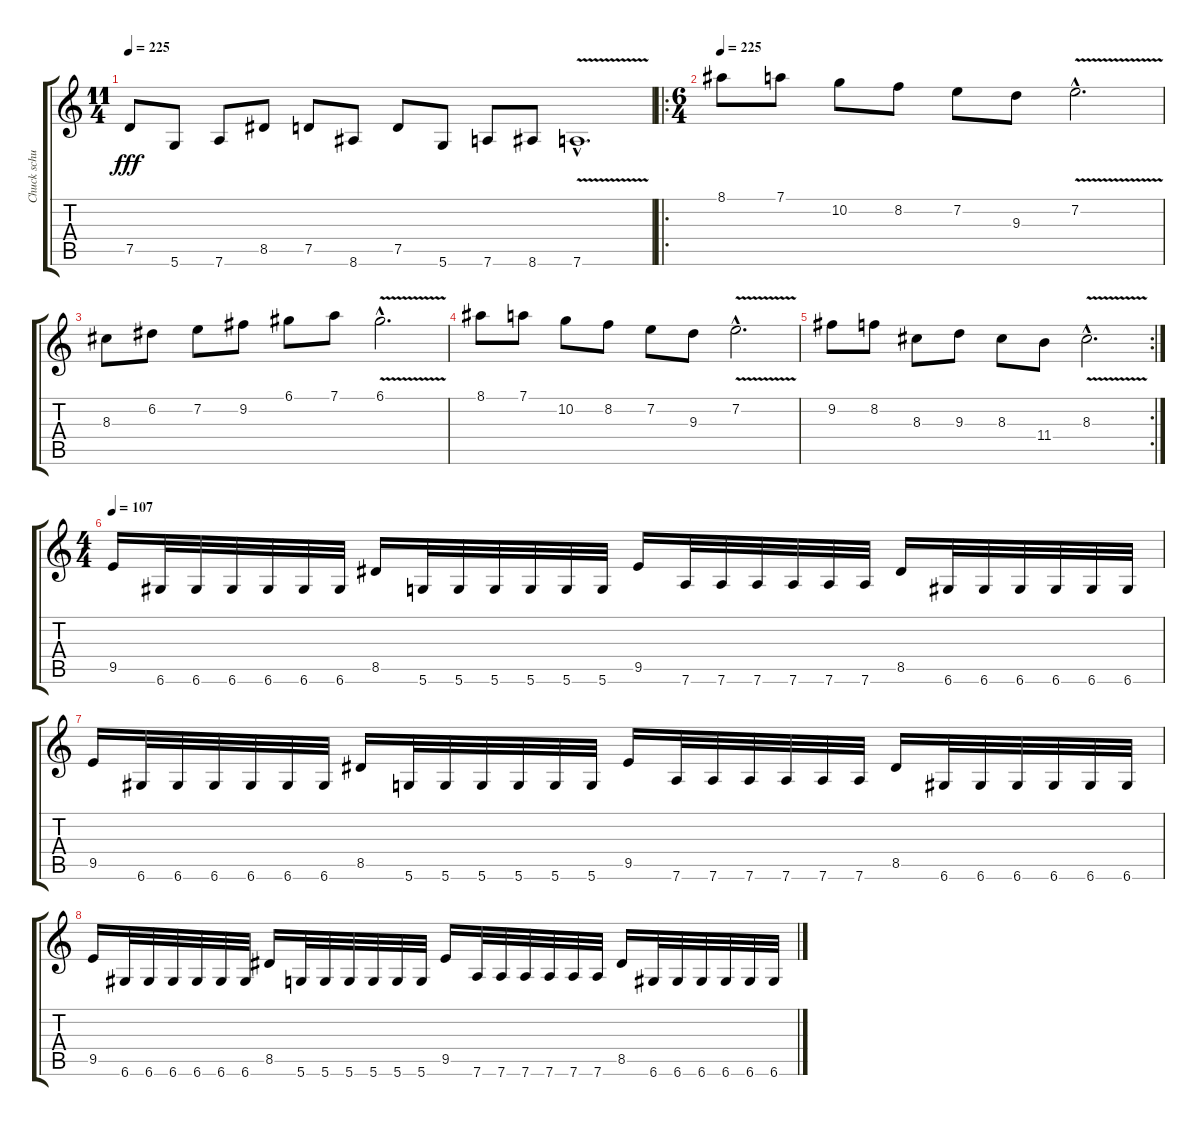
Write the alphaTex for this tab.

\track ("Chuck schuldiner" "Chuck schu") {instrument distortionguitar}
\staff {score tabs}
\tuning (D4 A3 F3 C3 G2 D2) {hide}
\ts (11 4)
\tempo 225
\clef g2
\ks c
7.5.8{dy fff} 5.6.8 7.6.8 8.5.8 7.5.8 8.6.8 7.5.8 5.6.8 7.6.8 8.6.8 7.6{v hac}.1{d} |
\ro
\ts (6 4)
\tempo 225
8.1.8 7.1.8 10.2.8 8.2.8 7.2.8 9.3.8 7.2{v hac}.2{d} |
8.3.8 6.2.8 7.2.8 9.2.8 6.1.8 7.1.8 6.1{v hac}.2{d} |
8.1.8 7.1.8 10.2.8 8.2.8 7.2.8 9.3.8 7.2{v hac}.2{d} |
\rc 2
9.2.8 8.2.8 8.3.8 9.3.8 8.3.8 11.4.8 8.3{v hac}.2{d} |
\ts (4 4)
\tempo 107
9.5.16 6.6.32 6.6.32 6.6.32 6.6.32 6.6.32 6.6.32 8.5.16 5.6.32 5.6.32 5.6.32 5.6.32 5.6.32 5.6.32 9.5.16 7.6.32 7.6.32 7.6.32 7.6.32 7.6.32 7.6.32 8.5.16 6.6.32 6.6.32 6.6.32 6.6.32 6.6.32 6.6.32 |
9.5.16 6.6.32 6.6.32 6.6.32 6.6.32 6.6.32 6.6.32 8.5.16 5.6.32 5.6.32 5.6.32 5.6.32 5.6.32 5.6.32 9.5.16 7.6.32 7.6.32 7.6.32 7.6.32 7.6.32 7.6.32 8.5.16 6.6.32 6.6.32 6.6.32 6.6.32 6.6.32 6.6.32 |
9.5.16 6.6.32 6.6.32 6.6.32 6.6.32 6.6.32 6.6.32 8.5.16 5.6.32 5.6.32 5.6.32 5.6.32 5.6.32 5.6.32 9.5.16 7.6.32 7.6.32 7.6.32 7.6.32 7.6.32 7.6.32 8.5.16 6.6.32 6.6.32 6.6.32 6.6.32 6.6.32 6.6.32
